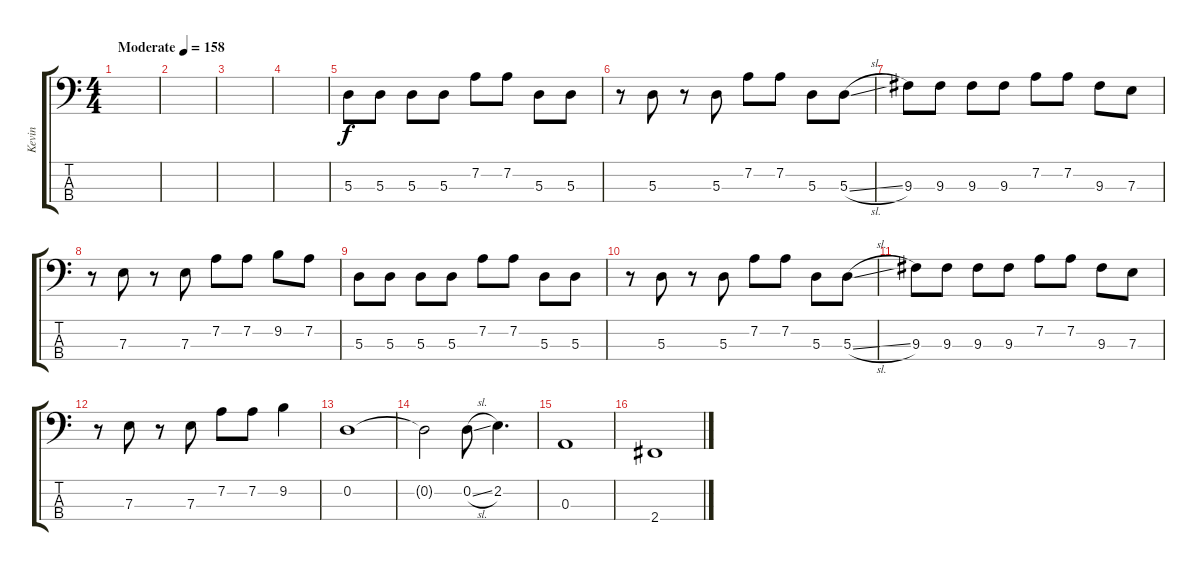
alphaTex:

\track ("Kevin" "Kevin") {instrument electricbassfinger}
\staff {score tabs}
\tuning (G2 D2 A1 E1) {hide}
\ts (4 4)
\tempo (158 "Moderate")
\clef f4
\ks c
|
|
|
|
5.3.8 5.3.8 5.3.8 5.3.8 7.2.8 7.2.8 5.3.8 5.3.8 |
r.8 5.3.8 r.8 5.3.8 7.2.8 7.2.8 5.3.8 5.3{sl}.8 |
9.3.8 9.3.8 9.3.8 9.3.8 7.2.8 7.2.8 9.3.8 7.3.8 |
r.8 7.3.8 r.8 7.3.8 7.2.8 7.2.8 9.2.8 7.2.8 |
5.3.8 5.3.8 5.3.8 5.3.8 7.2.8 7.2.8 5.3.8 5.3.8 |
r.8 5.3.8 r.8 5.3.8 7.2.8 7.2.8 5.3.8 5.3{sl}.8 |
9.3.8 9.3.8 9.3.8 9.3.8 7.2.8 7.2.8 9.3.8 7.3.8 |
r.8 7.3.8 r.8 7.3.8 7.2.8 7.2.8 9.2.4 |
0.2.1 |
0.2{t}.2 0.2{sl}.8 2.2.4{d} |
0.3.1 |
2.4.1
